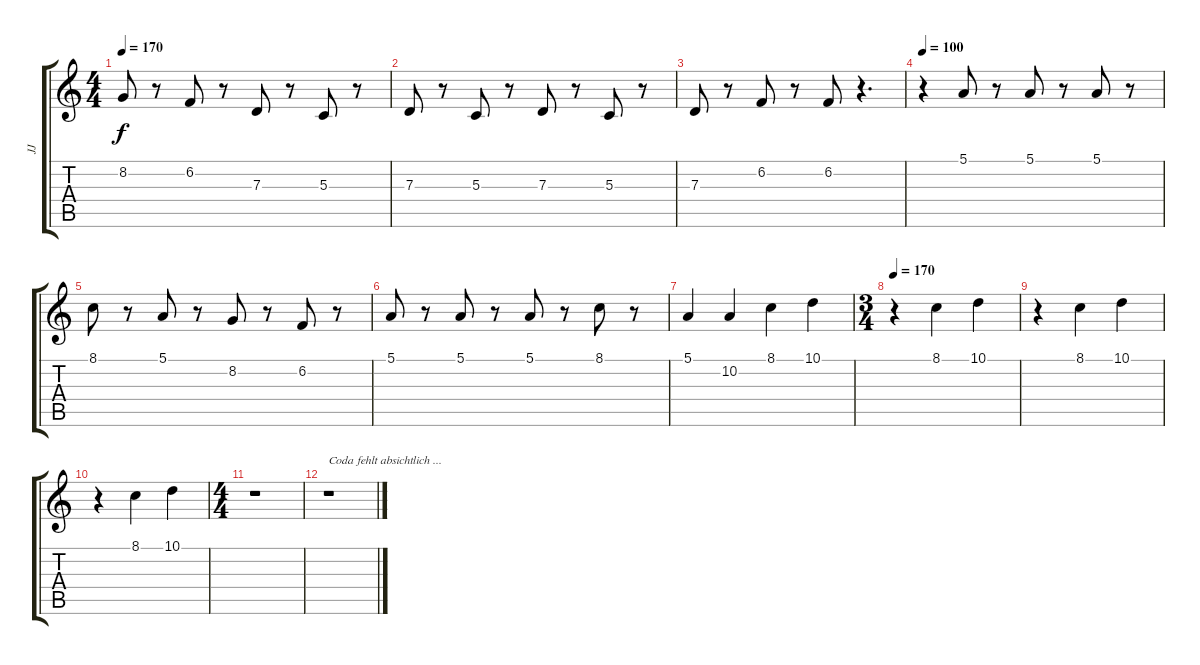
\track ("JJ" "JJ") {instrument lead2sawtooth}
\staff {score tabs}
\tuning (E4 B3 G3 D3 A2 E2) {hide}
\ts (4 4)
\tempo 170
\clef g2
\ks c
8.2.8{dy f} r.8 6.2.8 r.8 7.3.8 r.8 5.3.8 r.8 |
7.3.8 r.8 5.3.8 r.8 7.3.8 r.8 5.3.8 r.8 |
7.3.8 r.8 6.2.8 r.8 6.2.8 r.4{d} |
\tempo 100
r.4 5.1.8 r.8 5.1.8 r.8 5.1.8 r.8 |
8.1.8 r.8 5.1.8 r.8 8.2.8 r.8 6.2.8 r.8 |
5.1.8 r.8 5.1.8 r.8 5.1.8 r.8 8.1.8 r.8 |
5.1.4 10.2.4 8.1.4 10.1.4 |
\ts (3 4)
\tempo 170
r.4 8.1.4 10.1.4 |
r.4 8.1.4 10.1.4 |
r.4 8.1.4 10.1.4 |
\ts (4 4)
r.1 |
r.1{txt "Coda fehlt absichtlich ..."}
